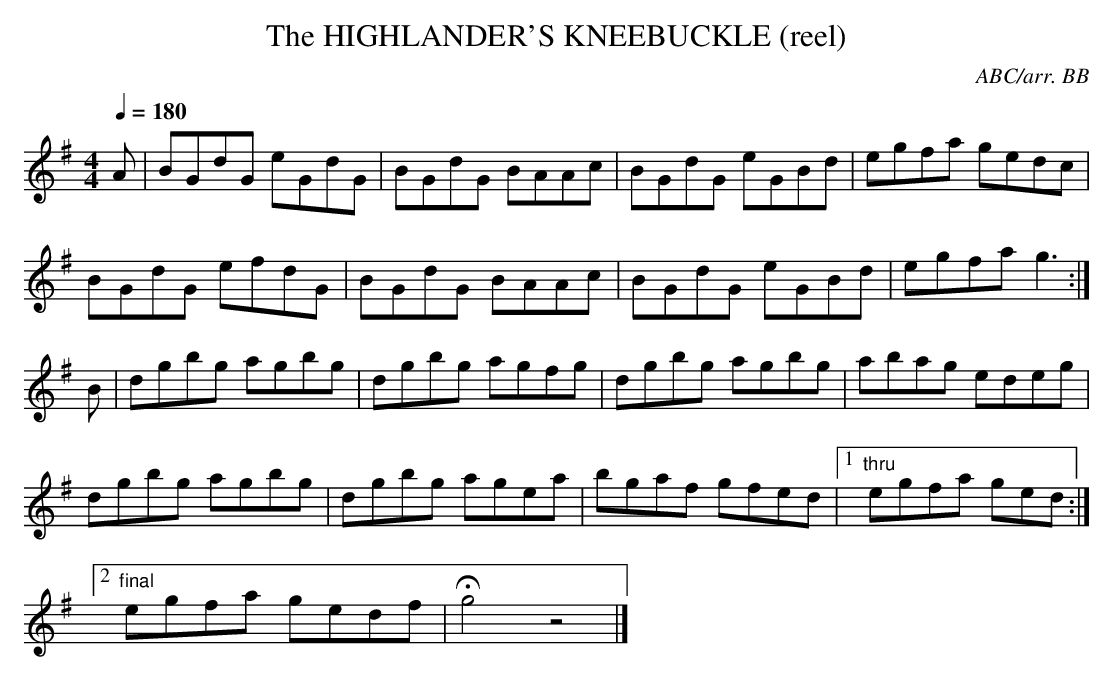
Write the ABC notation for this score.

X:1
T:HIGHLANDER'S KNEEBUCKLE (reel), The
C:ABC/arr. BB
Q:1/4=180
L:1/8
M:4/4
K:G
A|BGdG eGdG|BGdG BAAc|BGdG eGBd|egfa gedc|
BGdG efdG|BGdG BAAc|BGdG eGBd|egfa g3 :|
B|dgbg agbg|dgbg agfg|dgbg agbg|abag edeg|
dgbg agbg|dgbg agea|bgaf gfed|1 "thru"egfa ged :|
[2 "final" egfa gedf|Hg4z4|]
